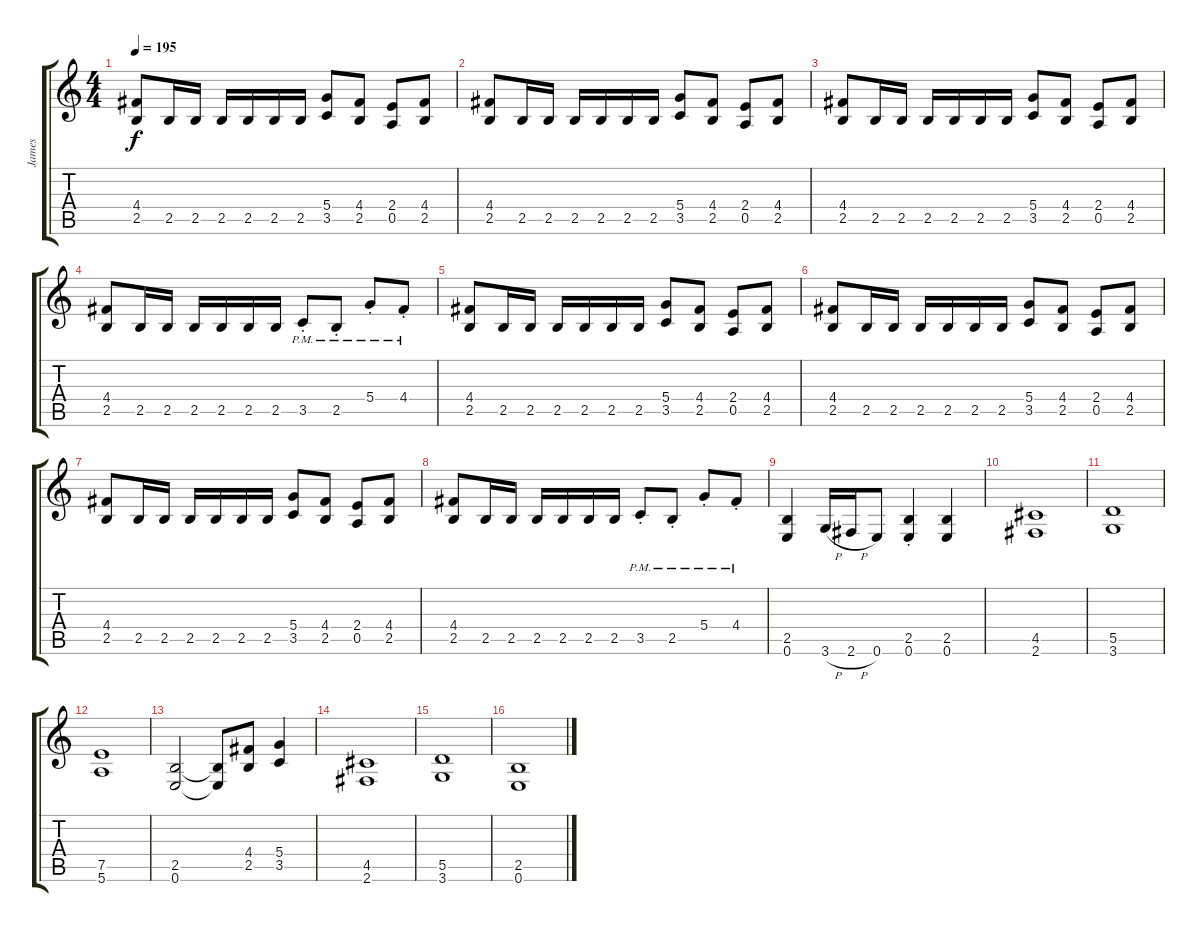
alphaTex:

\track ("James" "James") {instrument distortionguitar}
\staff {score tabs}
\tuning (E4 B3 G3 D3 A2 E2) {hide}
\ts (4 4)
\tempo 195
\clef g2
\ks c
(4.4 2.5).8{dy f} 2.5.16 2.5.16 2.5.16 2.5.16 2.5.16 2.5.16 (5.4 3.5).8 (4.4 2.5).8 (2.4 0.5).8 (4.4 2.5).8 |
(4.4 2.5).8 2.5.16 2.5.16 2.5.16 2.5.16 2.5.16 2.5.16 (5.4 3.5).8 (4.4 2.5).8 (2.4 0.5).8 (4.4 2.5).8 |
(4.4 2.5).8 2.5.16 2.5.16 2.5.16 2.5.16 2.5.16 2.5.16 (5.4 3.5).8 (4.4 2.5).8 (2.4 0.5).8 (4.4 2.5).8 |
(4.4 2.5).8 2.5.16 2.5.16 2.5.16 2.5.16 2.5.16 2.5.16 3.5{pm st}.8 2.5{pm st}.8 5.4{pm st}.8 4.4{pm st}.8 |
(4.4 2.5).8 2.5.16 2.5.16 2.5.16 2.5.16 2.5.16 2.5.16 (5.4 3.5).8 (4.4 2.5).8 (2.4 0.5).8 (4.4 2.5).8 |
(4.4 2.5).8 2.5.16 2.5.16 2.5.16 2.5.16 2.5.16 2.5.16 (5.4 3.5).8 (4.4 2.5).8 (2.4 0.5).8 (4.4 2.5).8 |
(4.4 2.5).8 2.5.16 2.5.16 2.5.16 2.5.16 2.5.16 2.5.16 (5.4 3.5).8 (4.4 2.5).8 (2.4 0.5).8 (4.4 2.5).8 |
(4.4 2.5).8 2.5.16 2.5.16 2.5.16 2.5.16 2.5.16 2.5.16 3.5{pm st}.8 2.5{pm st}.8 5.4{pm st}.8 4.4{pm st}.8 |
(2.5 0.6).4 3.6{h}.16 2.6{h}.16 0.6.8 (2.5{st} 0.6{st}).4 (2.5 0.6).4 |
(4.5 2.6).1 |
(5.5 3.6).1 |
(7.5 5.6).1 |
(2.5 0.6).2 (2.5{t} 0.6{t}).8 (4.4 2.5).8 (5.4 3.5).4 |
(4.5 2.6).1 |
(5.5 3.6).1 |
(2.5 0.6).1
